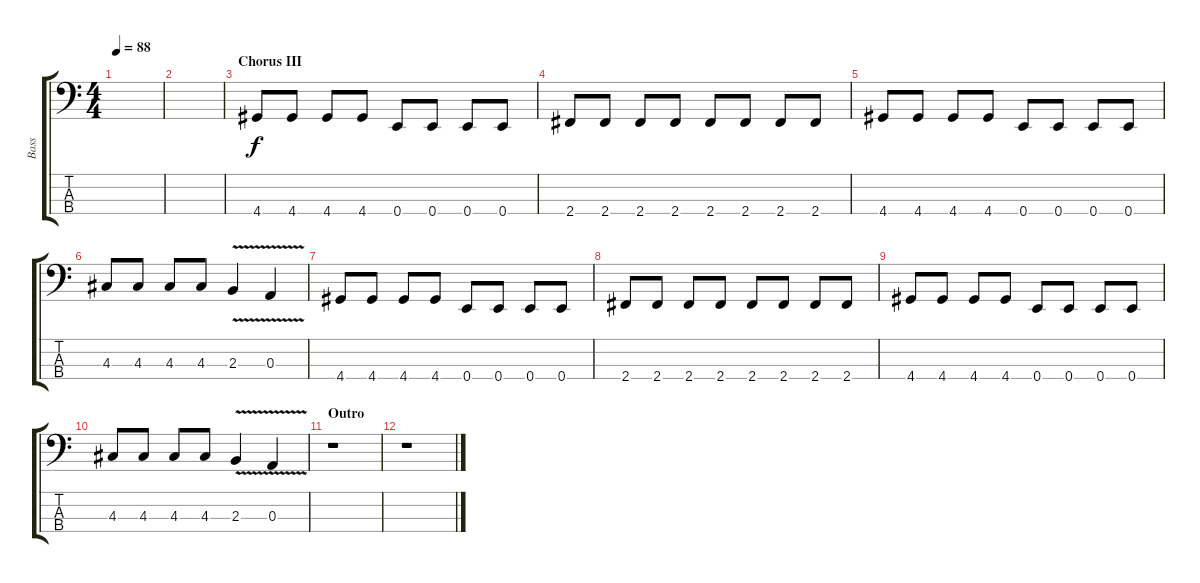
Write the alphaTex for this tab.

\track ("Bass" "Bass") {instrument electricbassfinger}
\staff {score tabs}
\tuning (G2 D2 A1 E1) {hide}
\ts (4 4)
\tempo 88
\clef f4
\ks c
|
|
\section ("" "Chorus III")
4.4.8 4.4.8 4.4.8 4.4.8 0.4.8 0.4.8 0.4.8 0.4.8 |
2.4.8 2.4.8 2.4.8 2.4.8 2.4.8 2.4.8 2.4.8 2.4.8 |
4.4.8 4.4.8 4.4.8 4.4.8 0.4.8 0.4.8 0.4.8 0.4.8 |
4.3.8 4.3.8 4.3.8 4.3.8 2.3{v}.4 0.3{v}.4 |
4.4.8 4.4.8 4.4.8 4.4.8 0.4.8 0.4.8 0.4.8 0.4.8 |
2.4.8 2.4.8 2.4.8 2.4.8 2.4.8 2.4.8 2.4.8 2.4.8 |
4.4.8 4.4.8 4.4.8 4.4.8 0.4.8 0.4.8 0.4.8 0.4.8 |
4.3.8 4.3.8 4.3.8 4.3.8 2.3{v}.4 0.3{v}.4 |
\section ("" "Outro")
r.1 |
r.1
